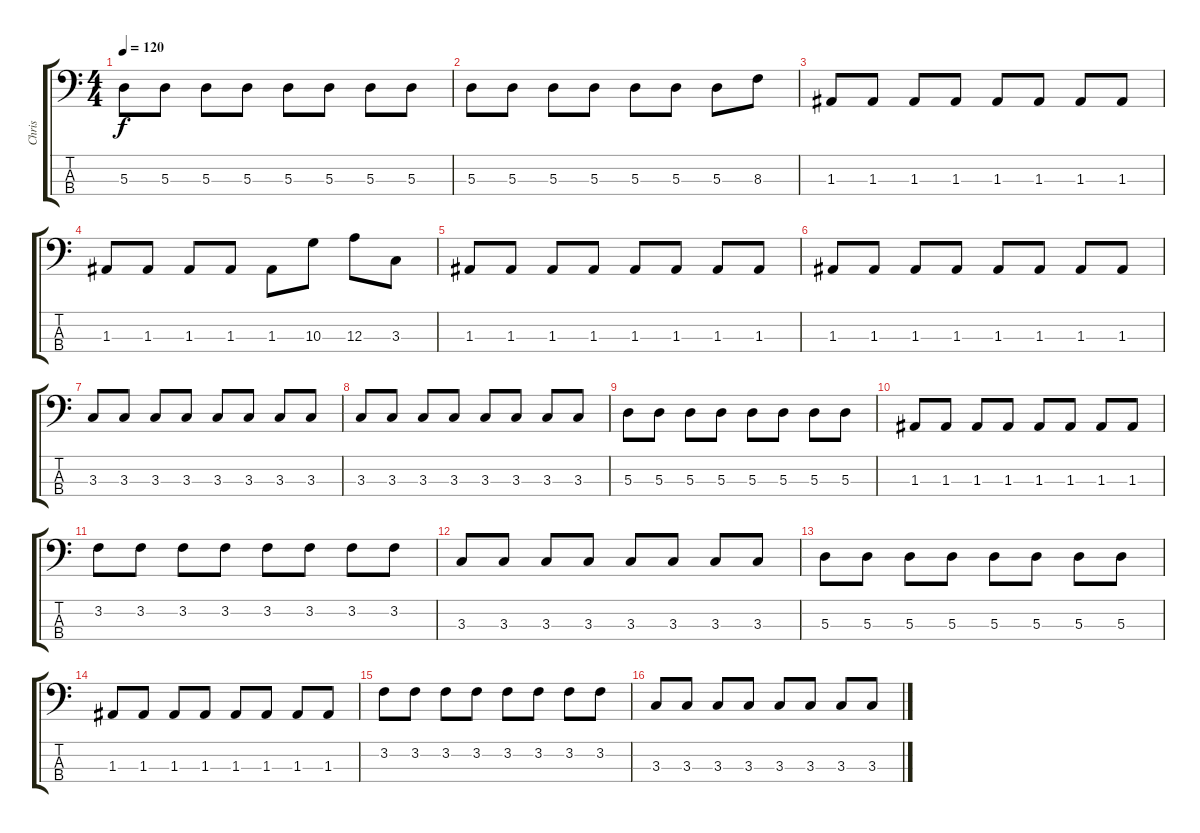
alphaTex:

\track ("Chris" "Chris") {instrument electricbasspick}
\staff {score tabs}
\tuning (G2 D2 A1 E1) {hide}
\ts (4 4)
\tempo 120
\clef f4
\ks c
5.3.8{dy f} 5.3.8 5.3.8 5.3.8 5.3.8 5.3.8 5.3.8 5.3.8 |
5.3.8 5.3.8 5.3.8 5.3.8 5.3.8 5.3.8 5.3.8 8.3.8 |
1.3.8 1.3.8 1.3.8 1.3.8 1.3.8 1.3.8 1.3.8 1.3.8 |
1.3.8 1.3.8 1.3.8 1.3.8 1.3.8 10.3.8 12.3.8 3.3.8 |
1.3.8 1.3.8 1.3.8 1.3.8 1.3.8 1.3.8 1.3.8 1.3.8 |
1.3.8 1.3.8 1.3.8 1.3.8 1.3.8 1.3.8 1.3.8 1.3.8 |
3.3.8 3.3.8 3.3.8 3.3.8 3.3.8 3.3.8 3.3.8 3.3.8 |
3.3.8 3.3.8 3.3.8 3.3.8 3.3.8 3.3.8 3.3.8 3.3.8 |
5.3.8 5.3.8 5.3.8 5.3.8 5.3.8 5.3.8 5.3.8 5.3.8 |
1.3.8 1.3.8 1.3.8 1.3.8 1.3.8 1.3.8 1.3.8 1.3.8 |
3.2.8 3.2.8 3.2.8 3.2.8 3.2.8 3.2.8 3.2.8 3.2.8 |
3.3.8 3.3.8 3.3.8 3.3.8 3.3.8 3.3.8 3.3.8 3.3.8 |
5.3.8 5.3.8 5.3.8 5.3.8 5.3.8 5.3.8 5.3.8 5.3.8 |
1.3.8 1.3.8 1.3.8 1.3.8 1.3.8 1.3.8 1.3.8 1.3.8 |
3.2.8 3.2.8 3.2.8 3.2.8 3.2.8 3.2.8 3.2.8 3.2.8 |
3.3.8 3.3.8 3.3.8 3.3.8 3.3.8 3.3.8 3.3.8 3.3.8
